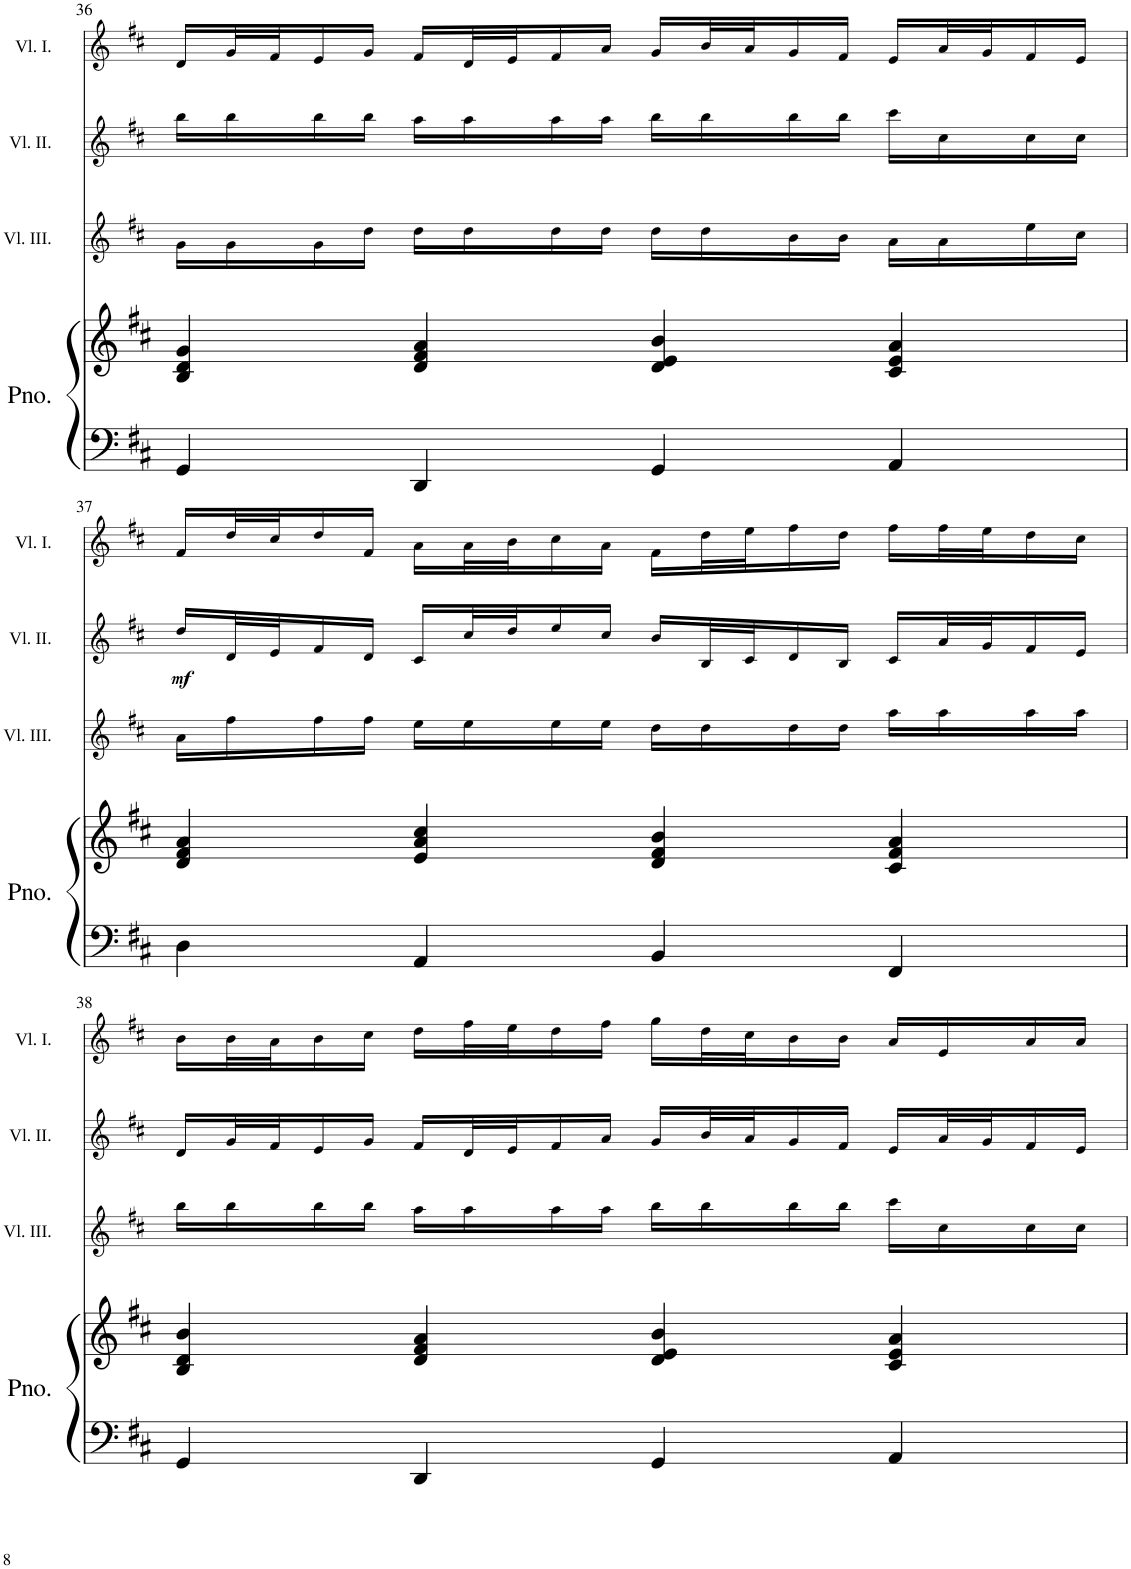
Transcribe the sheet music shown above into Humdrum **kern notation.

**kern	**kern	**kern	**kern	**dynam	**kern
*part4	*part4	*part3	*part2	*part2	*part1
*staff5	*staff4	*staff3	*staff2	*staff2	*staff1
*I"Piano	*	*I"Violino III	*I"Violino II	*	*I"Violino I
*I'Pno.	*	*I'Vl. III.	*I'Vl. II.	*	*I'Vl. I.
!!LO:PB:g=z
*clefF4	*clefG2	*clefG2	*clefG2	*	*clefG2
*k[f#c#]	*k[f#c#]	*k[f#c#]	*k[f#c#]	*	*k[f#c#]
*M4/4	*M4/4	*M4/4	*M4/4	*	*M4/4
*met(c)	*met(c)	*met(c)	*met(c)	*	*met(c)
=36	=36	=36	=36	=36	=36
4GG/	4B/ 4d/ 4g/	16g\LL	16bb\LL	.	16d/LL
.	.	16g\	16bb\	.	32g/L
.	.	.	.	.	32f#/J
.	.	16g\	16bb\	.	16e/
.	.	16dd\JJ	16bb\JJ	.	16g/JJ
4DD/	4d/ 4f#/ 4a/	16dd\LL	16aa\LL	.	16f#/LL
.	.	16dd\	16aa\	.	32d/L
.	.	.	.	.	32e/J
.	.	16dd\	16aa\	.	16f#/
.	.	16dd\JJ	16aa\JJ	.	16a/JJ
4GG/	4d/ 4e/ 4b/	16dd\LL	16bb\LL	.	16g/LL
.	.	16dd\	16bb\	.	32b/L
.	.	.	.	.	32a/J
.	.	16b\	16bb\	.	16g/
.	.	16b\JJ	16bb\JJ	.	16f#/JJ
4AA/	4c#/ 4e/ 4a/	16a\LL	16ccc#\LL	.	16e/LL
.	.	16a\	16cc#\	.	32a/L
.	.	.	.	.	32g/J
.	.	16ee\	16cc#\	.	16f#/
.	.	16cc#\JJ	16cc#\JJ	.	16e/JJ
!!LO:LB:g=z
=37	=37	=37	=37	=37	=37
!	!	!	!	!LO:DY:b	!
4D\	4d/ 4f#/ 4a/	16a\LL	16dd/LL	mf	16f#/LL
.	.	16ff#\	32d/L	.	32dd/L
.	.	.	32e/J	.	32cc#/J
.	.	16ff#\	16f#/	.	16dd/
.	.	16ff#\JJ	16d/JJ	.	16f#/JJ
4AA/	4e/ 4a/ 4cc#/	16ee\LL	16c#/LL	.	16a\LL
.	.	16ee\	32cc#/L	.	32a\L
.	.	.	32dd/J	.	32b\J
.	.	16ee\	16ee/	.	16cc#\
.	.	16ee\JJ	16cc#/JJ	.	16a\JJ
4BB/	4d/ 4f#/ 4b/	16dd\LL	16b/LL	.	16f#\LL
.	.	16dd\	32B/L	.	32dd\L
.	.	.	32c#/J	.	32ee\J
.	.	16dd\	16d/	.	16ff#\
.	.	16dd\JJ	16B/JJ	.	16dd\JJ
4FF#/	4c#/ 4f#/ 4a/	16aa\LL	16c#/LL	.	16ff#\LL
.	.	16aa\	32a/L	.	32ff#\L
.	.	.	32g/J	.	32ee\J
.	.	16aa\	16f#/	.	16dd\
.	.	16aa\JJ	16e/JJ	.	16cc#\JJ
!!LO:LB:g=z
=38	=38	=38	=38	=38	=38
4GG/	4B/ 4d/ 4b/	16bb\LL	16d/LL	.	16b\LL
.	.	16bb\	32g/L	.	32b\L
.	.	.	32f#/J	.	32a\J
.	.	16bb\	16e/	.	16b\
.	.	16bb\JJ	16g/JJ	.	16cc#\JJ
4DD/	4d/ 4f#/ 4a/	16aa\LL	16f#/LL	.	16dd\LL
.	.	16aa\	32d/L	.	32ff#\L
.	.	.	32e/J	.	32ee\J
.	.	16aa\	16f#/	.	16dd\
.	.	16aa\JJ	16a/JJ	.	16ff#\JJ
4GG/	4d/ 4e/ 4b/	16bb\LL	16g/LL	.	16gg\LL
.	.	16bb\	32b/L	.	32dd\L
.	.	.	32a/J	.	32cc#\J
.	.	16bb\	16g/	.	16b\
.	.	16bb\JJ	16f#/JJ	.	16b\JJ
4AA/	4c#/ 4e/ 4a/	16ccc#\LL	16e/LL	.	16a/LL
.	.	16cc#\	32a/L	.	16e/
.	.	.	32g/J	.	.
.	.	16cc#\	16f#/	.	16a/
.	.	16cc#\JJ	16e/JJ	.	16a/JJ
=	=	=	=	=	=
*-	*-	*-	*-	*-	*-
